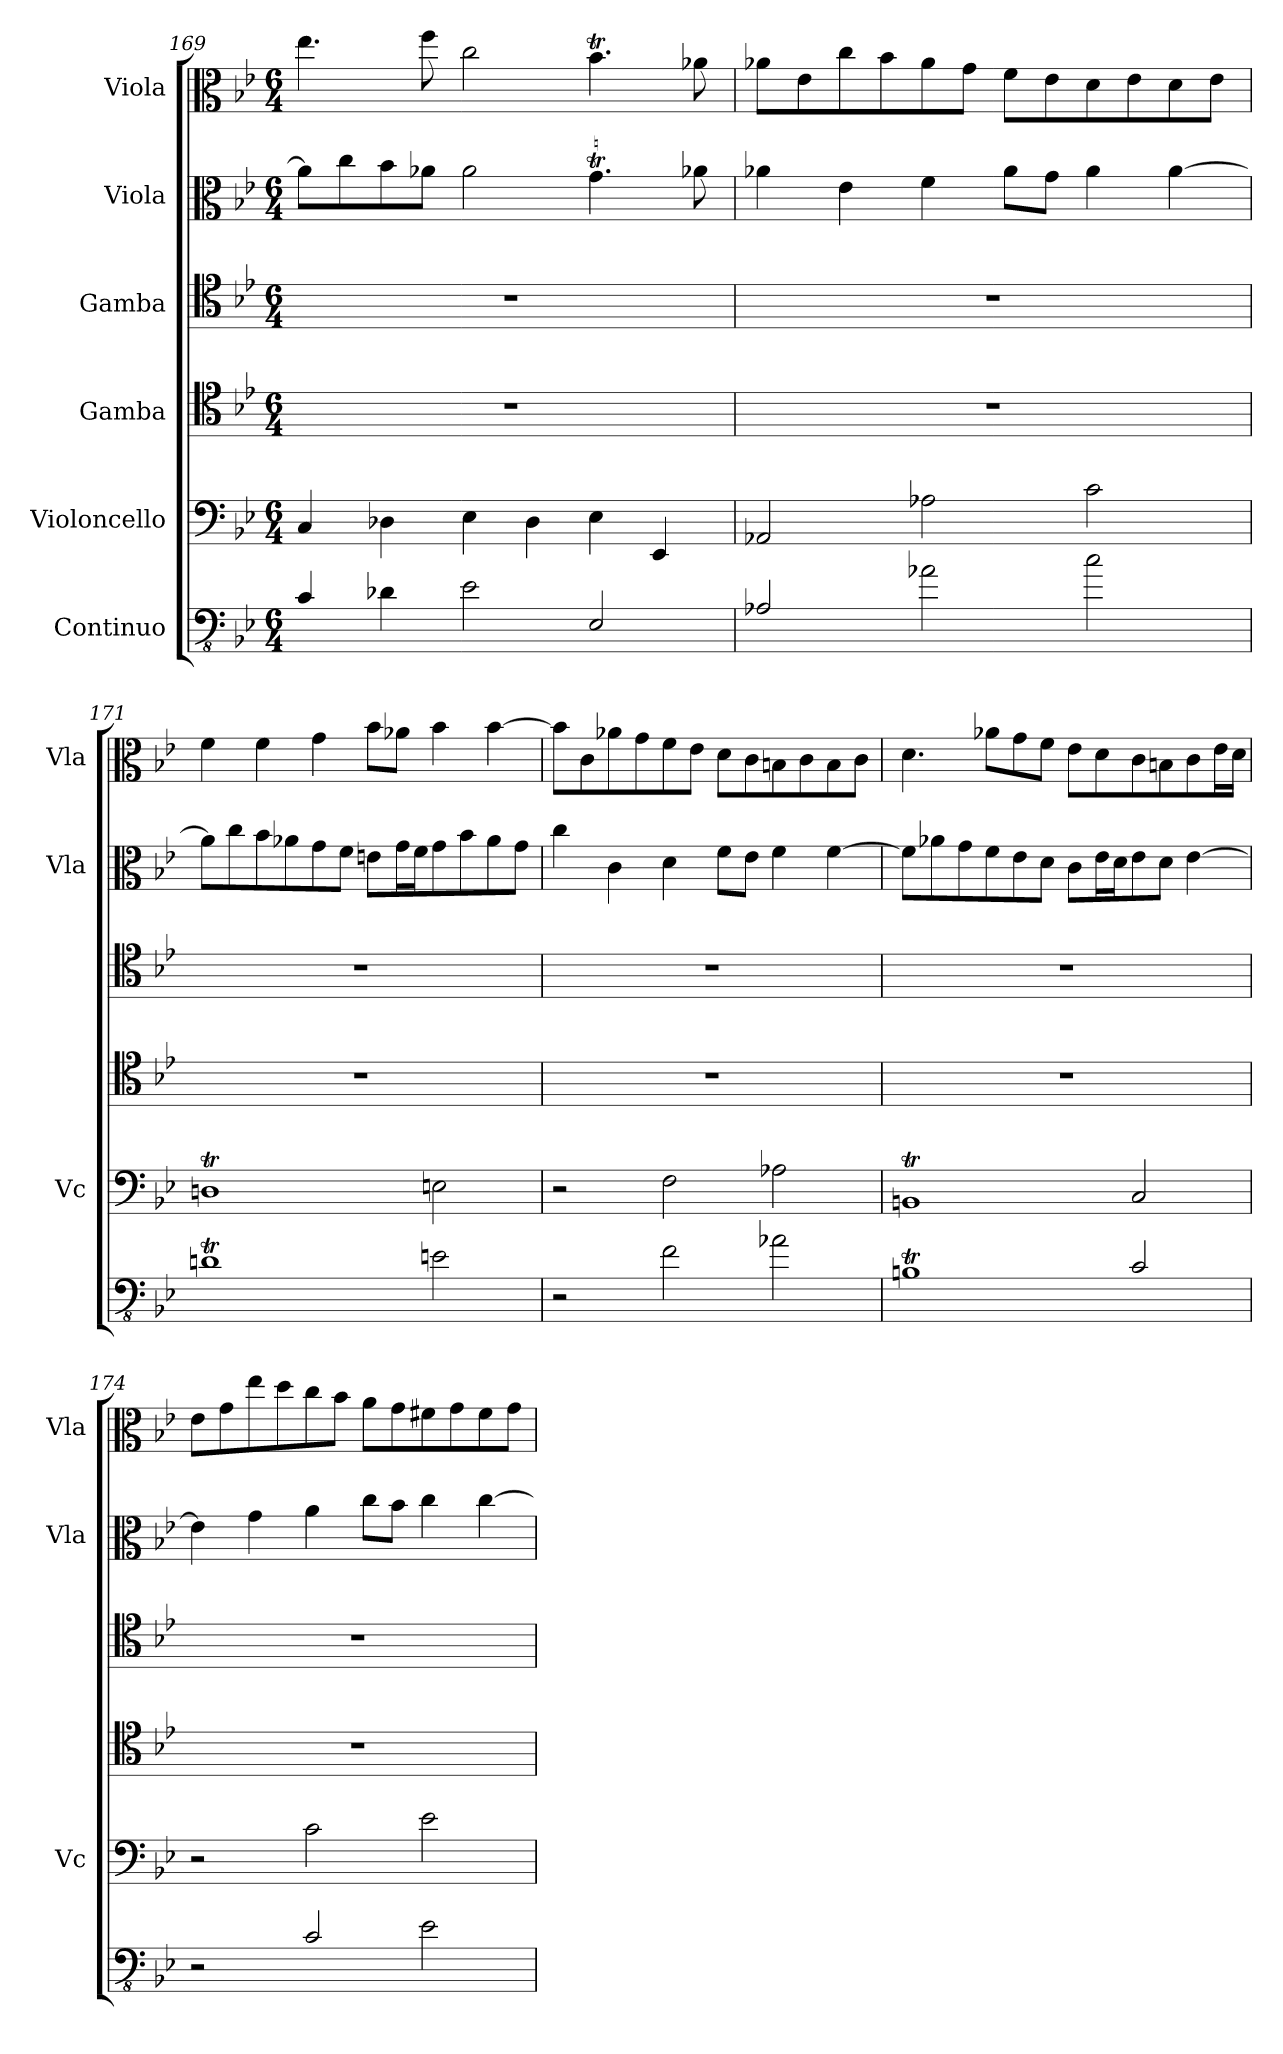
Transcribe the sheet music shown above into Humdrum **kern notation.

**kern	**kern	**kern	**kern	**kern	**kern
*part6	*part5	*part4	*part3	*part2	*part1
*staff6	*staff5	*staff4	*staff3	*staff2	*staff1
*I"Continuo	*I"Violoncello	*I"Gamba	*I"Gamba	*I"Viola	*I"Viola
*	*I'Vc	*	*	*I'Vla	*I'Vla
!!LO:PB:g=z
*clefFv4	*clefF4	*clefC4	*clefC4	*clefC3	*clefC3
*ITrd7c12	*	*	*	*	*
*k[b-e-]	*k[b-e-]	*k[b-e-]	*k[b-e-]	*k[b-e-]	*k[b-e-]
*M6/4	*M6/4	*M6/4	*M6/4	*M6/4	*M6/4
=169	=169	=169	=169	=169	=169
4CC/	4C/	1.r	1.r	8a-\L]	4.ee-\
.	.	.	.	8cc\	.
4DD-X\	4D-X\	.	.	8b-\	.
.	.	.	.	8a-X\J	8ff\
2EE-\	4E-\	.	.	2a-\	2cc\
.	4D-\	.	.	.	.
2EEE-/	4E-\	.	.	4.gT\	4.b-T\
.	4EE-/	.	.	.	.
.	.	.	.	8a-\	8a-X\
=170	=170	=170	=170	=170	=170
2AAA-X/	2AA-X/	1.r	1.r	4a-X\	8a-X\L
.	.	.	.	.	8e-\
.	.	.	.	4e-\	8cc\
.	.	.	.	.	8b-\
2AA-X\	2A-X\	.	.	4f\	8a-\
.	.	.	.	.	8g\J
.	.	.	.	8a-\L	8f\L
.	.	.	.	8g\J	8e-\
2C\	2c\	.	.	4a-\	8d\
.	.	.	.	.	8e-\
.	.	.	.	[4a-\	8d\
.	.	.	.	.	8e-\J
=171	=171	=171	=171	=171	=171
1DDnt	1Dnt	1.r	1.r	8a-\L]	4f\
.	.	.	.	8cc\	.
.	.	.	.	8b-\	4f\
.	.	.	.	8a-X\	.
.	.	.	.	8g\	4g\
.	.	.	.	8f\J	.
.	.	.	.	8en\L	8b-\L
.	.	.	.	16g\L	8a-X\J
.	.	.	.	16f\J	.
2EEn\	2En\	.	.	8g\	4b-\
.	.	.	.	8b-\	.
.	.	.	.	8a-\	[4b-\
.	.	.	.	8g\J	.
!!LO:LB:g=z
=172	=172	=172	=172	=172	=172
2r	2r	1.r	1.r	4cc\	8b-\L]
.	.	.	.	.	8c\
.	.	.	.	4c\	8a-X\
.	.	.	.	.	8g\
2FF\	2F\	.	.	4d\	8f\
.	.	.	.	.	8e-\J
.	.	.	.	8f\L	8d\L
.	.	.	.	8e-\J	8c\
2AA-X\	2A-X\	.	.	4f\	8Bn\
.	.	.	.	.	8c\
.	.	.	.	[4f\	8B\
.	.	.	.	.	8c\J
=173	=173	=173	=173	=173	=173
1BBBnt	1BBnt	1.r	1.r	8f\L]	4.d\
.	.	.	.	8a-X\	.
.	.	.	.	8g\	.
.	.	.	.	8f\	8a-X\L
.	.	.	.	8e-\	8g\
.	.	.	.	8d\J	8f\J
.	.	.	.	8c\L	8e-\L
.	.	.	.	16e-\L	8d\
.	.	.	.	16d\J	.
2CC/	2C/	.	.	8e-\	8c\
.	.	.	.	8d\J	8Bn\
.	.	.	.	[4e-\	8c\
.	.	.	.	.	16e-\L
.	.	.	.	.	16d\JJ
=174	=174	=174	=174	=174	=174
2r	2r	1.r	1.r	4e-\]	8e-\L
.	.	.	.	.	8g\
.	.	.	.	4g\	8ee-\
.	.	.	.	.	8dd\
2CC/	2c\	.	.	4a\	8cc\
.	.	.	.	.	8b-\J
.	.	.	.	8cc\L	8a\L
.	.	.	.	8b-\J	8g\
2EE-\	2e-\	.	.	4cc\	8f#X\
.	.	.	.	.	8g\
.	.	.	.	[4cc\	8f#\
.	.	.	.	.	8g\J
=	=	=	=	=	=
*-	*-	*-	*-	*-	*-
